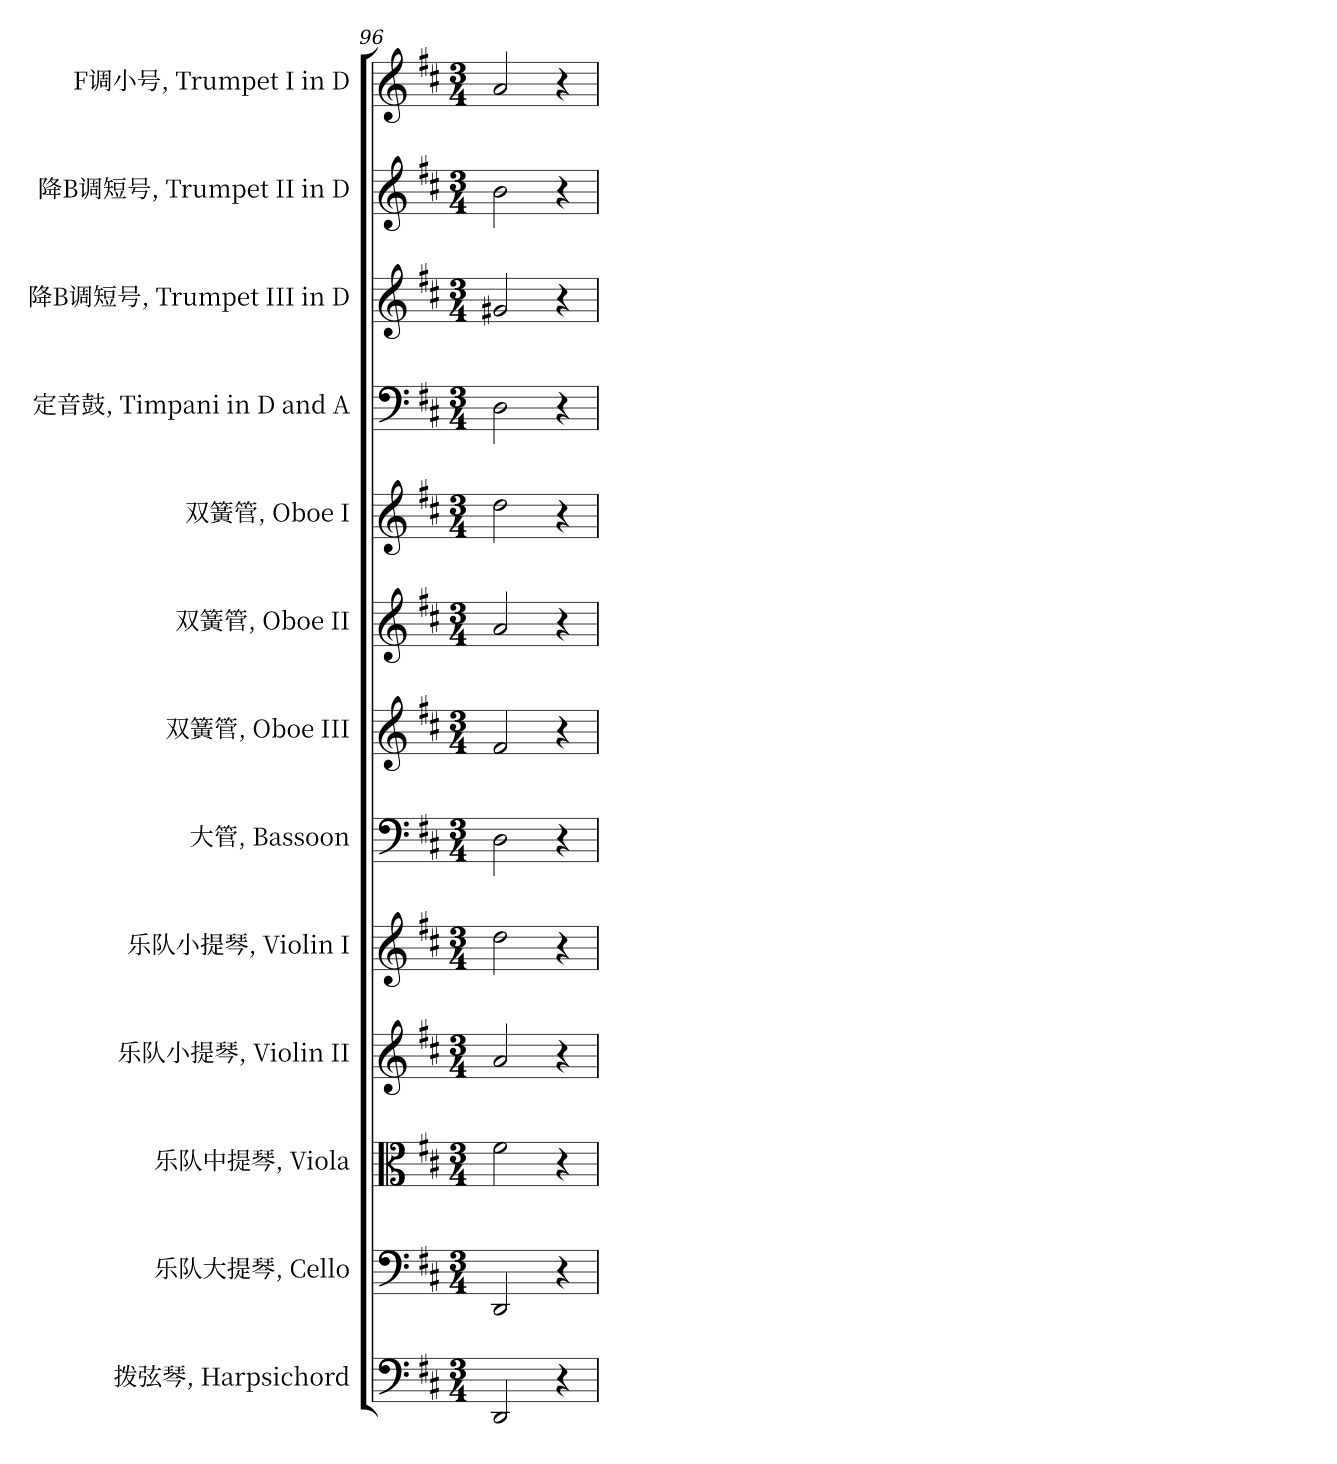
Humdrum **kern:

**kern	**kern	**kern	**kern	**kern	**kern	**kern	**kern	**kern	**kern	**kern	**kern	**kern
*part13	*part12	*part11	*part10	*part9	*part8	*part7	*part6	*part5	*part4	*part3	*part2	*part1
*staff13	*staff12	*staff11	*staff10	*staff9	*staff8	*staff7	*staff6	*staff5	*staff4	*staff3	*staff2	*staff1
*I"拨弦琴, Harpsichord	*I"乐队大提琴, Cello	*I"乐队中提琴, Viola	*I"乐队小提琴, Violin II	*I"乐队小提琴, Violin I	*I"大管, Bassoon	*I"双簧管, Oboe III	*I"双簧管, Oboe II	*I"双簧管, Oboe I	*I"定音鼓, Timpani in D and A	*I"降B调短号, Trumpet III in D	*I"降B调短号, Trumpet II in D	*I"F调小号, Trumpet I in D
*I'Hch.	*	*	*	*	*I'Bsn.	*I'Ob.	*I'Ob.	*I'Ob.	*I'Timp.	*	*	*I'F Tpt.
*clefF4	*clefF4	*clefC3	*clefG2	*clefG2	*clefF4	*clefG2	*clefG2	*clefG2	*clefF4	*clefG2	*clefG2	*clefG2
*	*	*	*	*	*	*	*	*	*	*ITrd1c2	*ITrd1c2	*ITrd-3c-5
*k[f#c#]	*k[f#c#]	*k[f#c#]	*k[f#c#]	*k[f#c#]	*k[f#c#]	*k[f#c#]	*k[f#c#]	*k[f#c#]	*k[f#c#]	*k[]	*k[]	*k[f#]
*M3/4	*M3/4	*M3/4	*M3/4	*M3/4	*M3/4	*M3/4	*M3/4	*M3/4	*M3/4	*M3/4	*M3/4	*M3/4
*MM60	*MM60	*MM60	*MM60	*MM60	*MM60	*MM60	*MM60	*MM60	*MM60	*MM60	*MM60	*MM60
=96	=96	=96	=96	=96	=96	=96	=96	=96	=96	=96	=96	=96
2DD/	2DD/	2f#\	2a/	2dd\	2D\	2f#/	2a/	2dd\	2D\	2f#X/	2a\	2dd/
4r	4r	4r	4r	4r	4r	4r	4r	4r	4r	4r	4r	4r
=	=	=	=	=	=	=	=	=	=	=	=	=
*-	*-	*-	*-	*-	*-	*-	*-	*-	*-	*-	*-	*-
